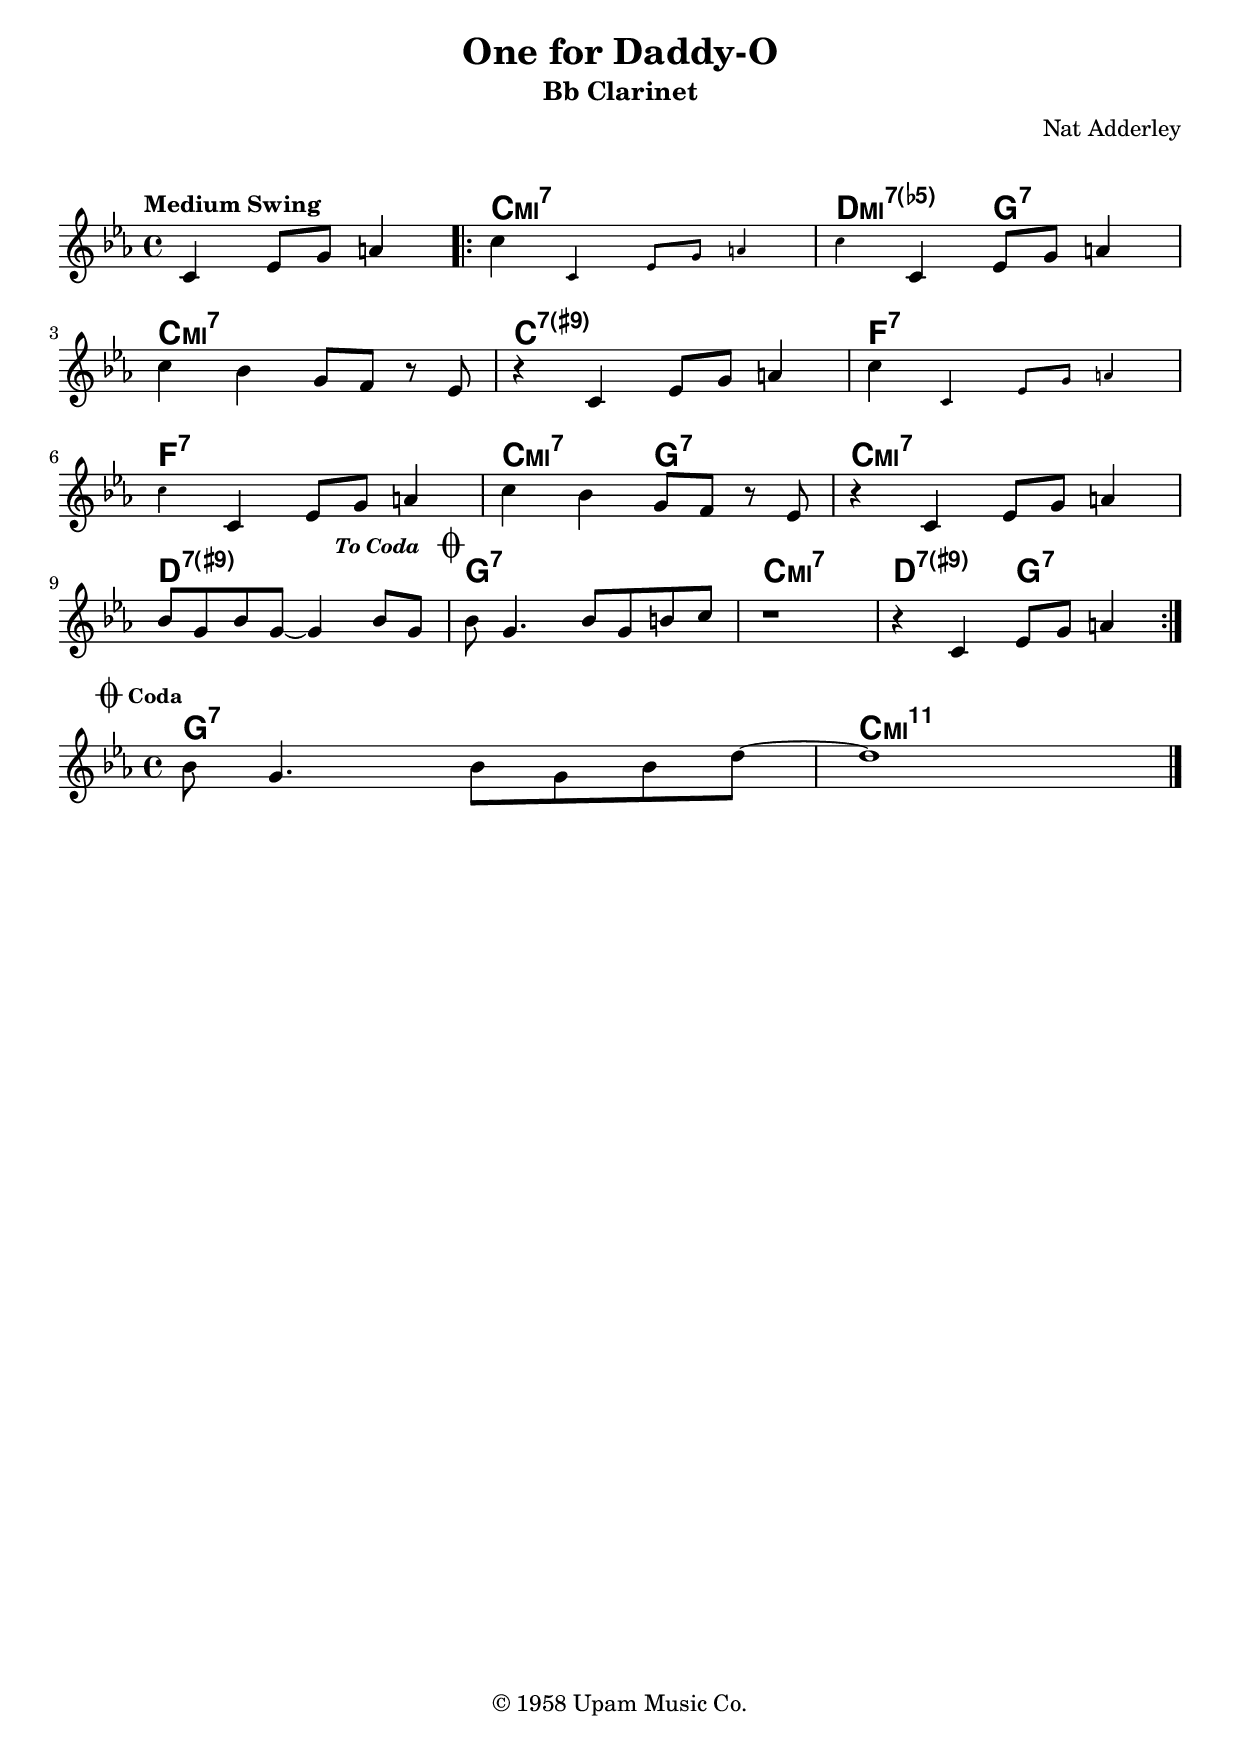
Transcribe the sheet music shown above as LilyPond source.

\version "2.18.2"

\include "english.ly"

instrument = "Bb Clarinet"
whatKey = c'
whatClef = "treble"

%% -*- Mode: LilyPond -*-

\include "lead-sheets.ily"

\header {
  title = "One for Daddy-O"
  subtitle = \instrument
  poet = ""
  composer = "Nat Adderley"
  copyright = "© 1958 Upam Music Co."
}

refrainLyrics = \lyricmode {
}

refrainChords = \chordmode {
  s2. bf1:m7 c2:m7.5- f2:7 bf1:m7 bf1:7.9+ ef1:7 ef1:7
  bf2:m7 f2:7 bf1:m7 c1:7.9+ f1:7 bf1:m7 c2:7.9+ f2:7
}

refrainKey = bf

refrainMelody = \relative f {
  \time 4/4
  \key \refrainKey \minor
  \clef \whatClef
  \tempo "Medium Swing"

  \partial 2. bf4 df8 f8 g4 |
  
  \bar ".|:"
  
  \repeat volta 2 {
  
  bf4
  \magnifyMusic 0.63 { bf,4 df8 f8 g4 } |
  \magnifyMusic 0.63 { bf4 } bf,4 df8 f8 g4 |

  \break

  bf4 af4 f8 ef8 r8 df8 |

  r4 bf4 df8 f8 g4 |
  bf4
  \magnifyMusic 0.63 { bf,4 df8 f8 g4 } |

  \break

  \magnifyMusic 0.63 { bf4 } bf,4 df8 f8 g4 |
  bf4 af4 f8 ef8 r8 df8 |

  r4 bf4 df8 f8 g4 |

  \break

  af8 f8 af8 f8~ f4 af8 f8 \textToCoda | af8 f4. af8 f8 a8 bf8 |
  r1 | r4 bf,4 df8 f8 g4
  }
}

codaLyrics = \lyricmode {
}

codaChords = \chordmode {
  f1:7 bf1:m11
}

codaKey = bf

codaMelody = \relative f' {
  \time 4/4
  \key \codaKey \minor
  \clef \whatClef

  \textCoda

  af8 f4. af8 f8 af8 c8~ | c1 |

  \bar "|."
}

\include "paper.ily"

\markup {
  % Leave a gap after the header
  \vspace #1
}

\include "refrain.ily"

\include "coda.ily"

